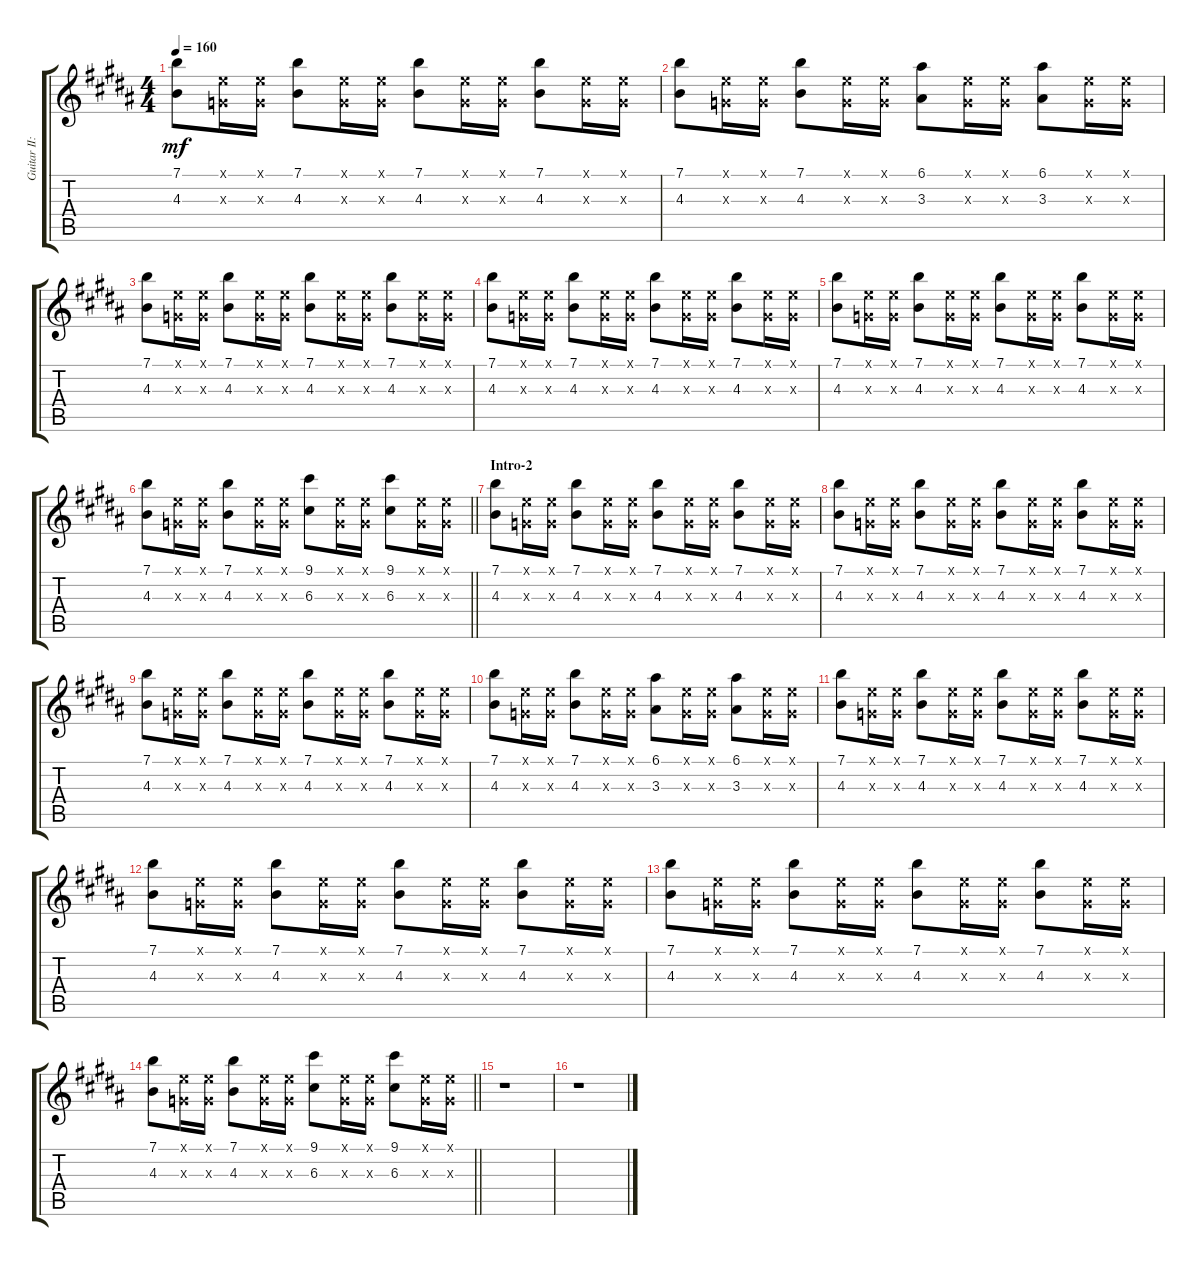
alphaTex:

\track ("Guitar II: Azusa Nakano" "Guitar II:") {instrument distortionguitar}
\staff {score tabs}
\tuning (E4 B3 G3 D3 A2 E2) {hide}
\ts (4 4)
\tempo 160
\clef g2
\ks b
(7.1 4.3).8{dy mf} (0.1{x} 0.3{x}).16 (0.1{x} 0.3{x}).16 (7.1 4.3).8 (0.1{x} 0.3{x}).16 (0.1{x} 0.3{x}).16 (7.1 4.3).8 (0.1{x} 0.3{x}).16 (0.1{x} 0.3{x}).16 (7.1 4.3).8 (0.1{x} 0.3{x}).16 (0.1{x} 0.3{x}).16 |
(7.1 4.3).8 (0.1{x} 0.3{x}).16 (0.1{x} 0.3{x}).16 (7.1 4.3).8 (0.1{x} 0.3{x}).16 (0.1{x} 0.3{x}).16 (6.1 3.3).8 (0.1{x} 0.3{x}).16 (0.1{x} 0.3{x}).16 (6.1 3.3).8 (0.1{x} 0.3{x}).16 (0.1{x} 0.3{x}).16 |
(7.1 4.3).8 (0.1{x} 0.3{x}).16 (0.1{x} 0.3{x}).16 (7.1 4.3).8 (0.1{x} 0.3{x}).16 (0.1{x} 0.3{x}).16 (7.1 4.3).8 (0.1{x} 0.3{x}).16 (0.1{x} 0.3{x}).16 (7.1 4.3).8 (0.1{x} 0.3{x}).16 (0.1{x} 0.3{x}).16 |
(7.1 4.3).8 (0.1{x} 0.3{x}).16 (0.1{x} 0.3{x}).16 (7.1 4.3).8 (0.1{x} 0.3{x}).16 (0.1{x} 0.3{x}).16 (7.1 4.3).8 (0.1{x} 0.3{x}).16 (0.1{x} 0.3{x}).16 (7.1 4.3).8 (0.1{x} 0.3{x}).16 (0.1{x} 0.3{x}).16 |
(7.1 4.3).8 (0.1{x} 0.3{x}).16 (0.1{x} 0.3{x}).16 (7.1 4.3).8 (0.1{x} 0.3{x}).16 (0.1{x} 0.3{x}).16 (7.1 4.3).8 (0.1{x} 0.3{x}).16 (0.1{x} 0.3{x}).16 (7.1 4.3).8 (0.1{x} 0.3{x}).16 (0.1{x} 0.3{x}).16 |
\barLineRight lightlight
(7.1 4.3).8 (0.1{x} 0.3{x}).16 (0.1{x} 0.3{x}).16 (7.1 4.3).8 (0.1{x} 0.3{x}).16 (0.1{x} 0.3{x}).16 (9.1 6.3).8 (0.1{x} 0.3{x}).16 (0.1{x} 0.3{x}).16 (9.1 6.3).8 (0.1{x} 0.3{x}).16 (0.1{x} 0.3{x}).16 |
\section ("" "Intro-2")
(7.1 4.3).8 (0.1{x} 0.3{x}).16 (0.1{x} 0.3{x}).16 (7.1 4.3).8 (0.1{x} 0.3{x}).16 (0.1{x} 0.3{x}).16 (7.1 4.3).8 (0.1{x} 0.3{x}).16 (0.1{x} 0.3{x}).16 (7.1 4.3).8 (0.1{x} 0.3{x}).16 (0.1{x} 0.3{x}).16 |
(7.1 4.3).8 (0.1{x} 0.3{x}).16 (0.1{x} 0.3{x}).16 (7.1 4.3).8 (0.1{x} 0.3{x}).16 (0.1{x} 0.3{x}).16 (7.1 4.3).8 (0.1{x} 0.3{x}).16 (0.1{x} 0.3{x}).16 (7.1 4.3).8 (0.1{x} 0.3{x}).16 (0.1{x} 0.3{x}).16 |
(7.1 4.3).8 (0.1{x} 0.3{x}).16 (0.1{x} 0.3{x}).16 (7.1 4.3).8 (0.1{x} 0.3{x}).16 (0.1{x} 0.3{x}).16 (7.1 4.3).8 (0.1{x} 0.3{x}).16 (0.1{x} 0.3{x}).16 (7.1 4.3).8 (0.1{x} 0.3{x}).16 (0.1{x} 0.3{x}).16 |
(7.1 4.3).8 (0.1{x} 0.3{x}).16 (0.1{x} 0.3{x}).16 (7.1 4.3).8 (0.1{x} 0.3{x}).16 (0.1{x} 0.3{x}).16 (6.1 3.3).8 (0.1{x} 0.3{x}).16 (0.1{x} 0.3{x}).16 (6.1 3.3).8 (0.1{x} 0.3{x}).16 (0.1{x} 0.3{x}).16 |
(7.1 4.3).8 (0.1{x} 0.3{x}).16 (0.1{x} 0.3{x}).16 (7.1 4.3).8 (0.1{x} 0.3{x}).16 (0.1{x} 0.3{x}).16 (7.1 4.3).8 (0.1{x} 0.3{x}).16 (0.1{x} 0.3{x}).16 (7.1 4.3).8 (0.1{x} 0.3{x}).16 (0.1{x} 0.3{x}).16 |
(7.1 4.3).8 (0.1{x} 0.3{x}).16 (0.1{x} 0.3{x}).16 (7.1 4.3).8 (0.1{x} 0.3{x}).16 (0.1{x} 0.3{x}).16 (7.1 4.3).8 (0.1{x} 0.3{x}).16 (0.1{x} 0.3{x}).16 (7.1 4.3).8 (0.1{x} 0.3{x}).16 (0.1{x} 0.3{x}).16 |
(7.1 4.3).8 (0.1{x} 0.3{x}).16 (0.1{x} 0.3{x}).16 (7.1 4.3).8 (0.1{x} 0.3{x}).16 (0.1{x} 0.3{x}).16 (7.1 4.3).8 (0.1{x} 0.3{x}).16 (0.1{x} 0.3{x}).16 (7.1 4.3).8 (0.1{x} 0.3{x}).16 (0.1{x} 0.3{x}).16 |
\barLineRight lightlight
(7.1 4.3).8 (0.1{x} 0.3{x}).16 (0.1{x} 0.3{x}).16 (7.1 4.3).8 (0.1{x} 0.3{x}).16 (0.1{x} 0.3{x}).16 (9.1 6.3).8 (0.1{x} 0.3{x}).16 (0.1{x} 0.3{x}).16 (9.1 6.3).8 (0.1{x} 0.3{x}).16 (0.1{x} 0.3{x}).16 |
\section ("" "")
r.1 |
r.1
